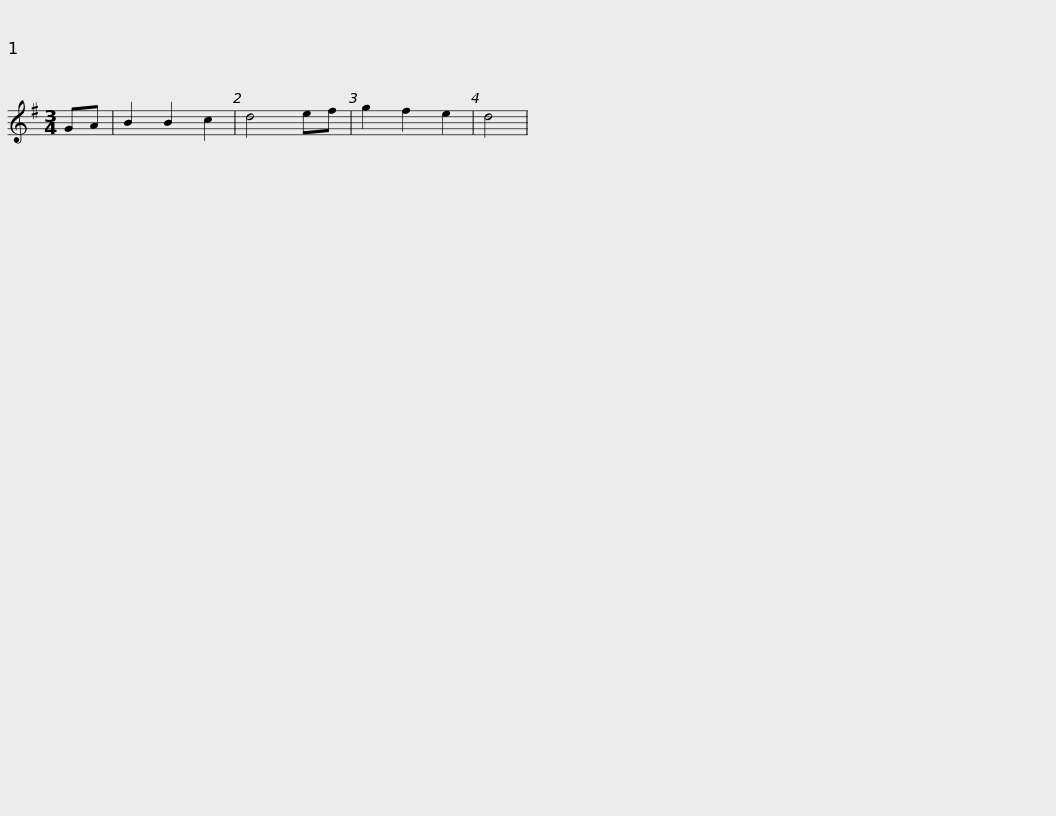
X:1
L:1/8
M:3/4
I:linebreak $
K:G
V:1 treble
V:1
 GA | B2 B2 c2 | d4 ef | g2 f2 e2 | d4 | %5
